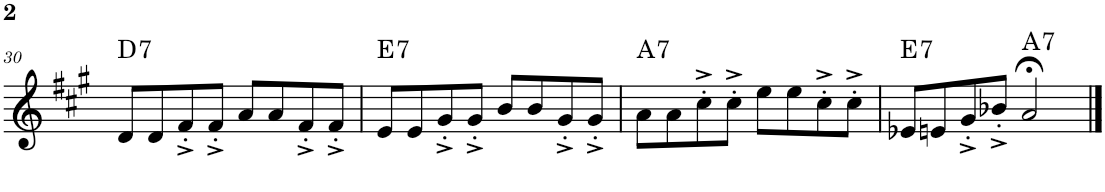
**kern	**harte
*part1	*part1
*staff1	*
*I"Alto Saxophone	*
*I'A. Sax.	*
!!LO:PB:g=z
*clefG2	*
*Trd5c9	*
*k[f#c#g#]	*
*M4/4	*
=30	=30
!	!LO:H:kt=7
8d/L	D:7
8d/	.
8f#'^/	.
8f#'^/J	.
8a/L	.
8a/	.
8f#'^/	.
8f#'^/J	.
=31	=31
!	!LO:H:kt=7
8e/L	E:7
8e/	.
8g#'^/	.
8g#'^/J	.
8b/L	.
8b/	.
8g#'^/	.
8g#'^/J	.
=32	=32
!	!LO:H:kt=7
8a\L	A:7
8a\	.
8cc#'^\	.
8cc#'^\J	.
8ee\L	.
8ee\	.
8cc#'^\	.
8cc#'^\J	.
=33	=33
!	!LO:H:kt=7
8e-X/L	E:7
8en/	.
8g#'^/	.
8b-X'^/J	.
!	!LO:H:kt=7
2a;</	A:7
==	==
*-	*-
